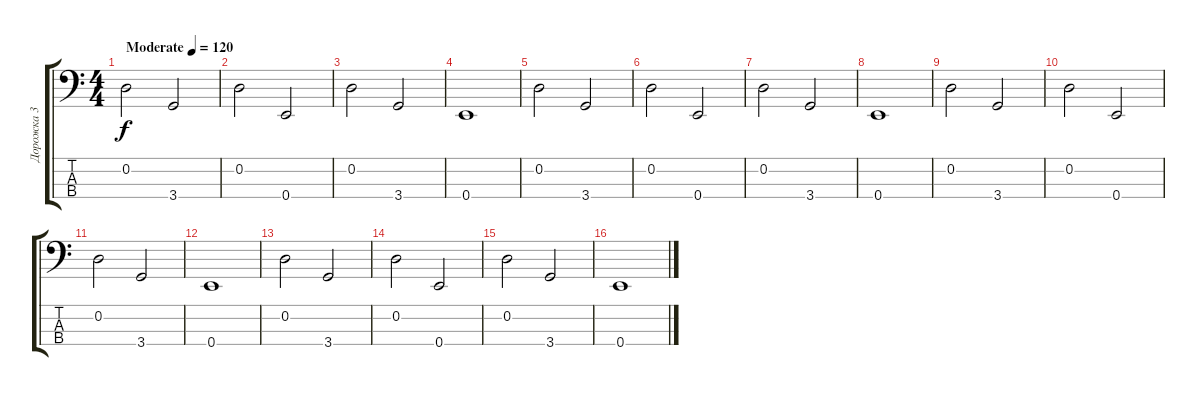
\track ("Дорожка 3" "Дорожка 3") {instrument electricbassfinger}
\staff {score tabs}
\tuning (G2 D2 A1 E1) {hide}
\ts (4 4)
\tempo (120 "Moderate")
\clef f4
\ks c
0.2.2{dy f instrument electricbassfinger} 3.4.2 |
0.2.2 0.4.2 |
0.2.2 3.4.2 |
0.4.1 |
0.2.2 3.4.2 |
0.2.2 0.4.2 |
0.2.2 3.4.2 |
0.4.1 |
0.2.2 3.4.2 |
0.2.2 0.4.2 |
0.2.2 3.4.2 |
0.4.1 |
0.2.2 3.4.2 |
0.2.2 0.4.2 |
0.2.2 3.4.2 |
0.4.1
